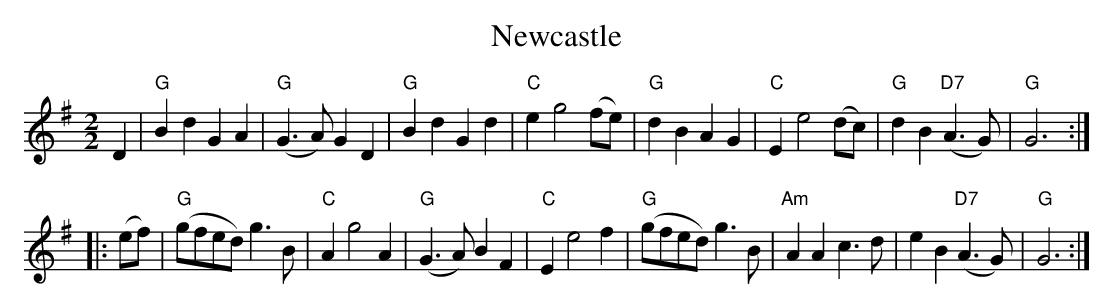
X:1
T: Newcastle
M: 2/2
L: 1/8
K: G
D2 |\
"G"B2d2 G2A2 | "G"(G3A) G2D2 | "G"B2d2 G2d2 | "C"e2 g4 (fe) |\
"G"d2B2 A2G2 | "C"E2 e4 (dc) | "G"d2B2 "D7"(A3G) | "G"G6 :|
|: (ef) |\
"G"(gfed) g3B | "C"A2 g4 A2 | "G"(G3A) B2F2 | "C"E2 e4 f2 |\
"G"(gfed) g3B | "Am"A2A2 c3d | e2B2 "D7"(A3G) | "G"G6 :|
